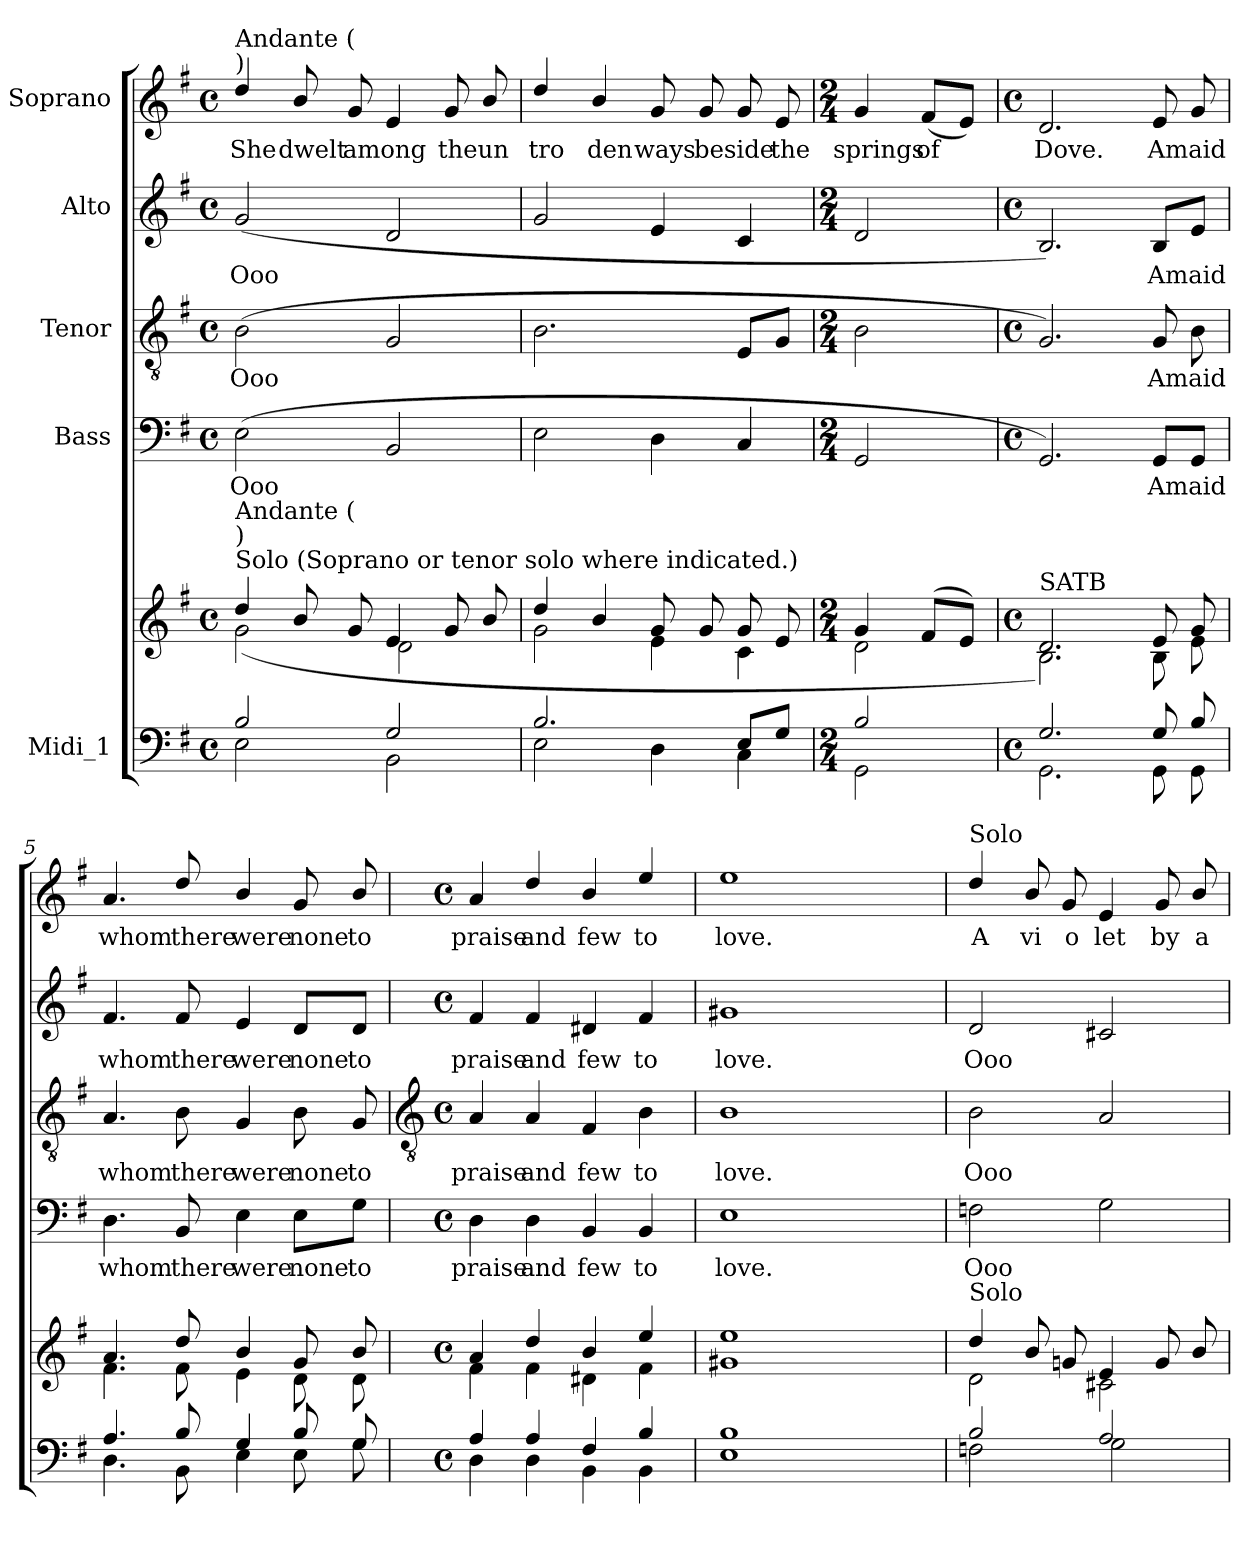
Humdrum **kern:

**kern	**kern	**kern	**text	**kern	**text	**kern	**text	**kern	**text
*part5	*part5	*part4	*part4	*part3	*part3	*part2	*part2	*part1	*part1
*staff6	*staff5	*staff4	*staff4	*staff3	*staff3	*staff2	*staff2	*staff1	*staff1
*I"Midi_1	*	*I"Bass	*	*I"Tenor	*	*I"Alto	*	*I"Soprano	*
*clefF4	*clefG2	*clefF4	*	*clefGv2	*	*clefG2	*	*clefG2	*
*k[f#]	*k[f#]	*k[f#]	*	*k[f#]	*	*k[f#]	*	*k[f#]	*
*G:	*G:	*G:	*	*G:	*	*G:	*	*G:	*
*M4/4	*M4/4	*M4/4	*	*M4/4	*	*M4/4	*	*M4/4	*
*met(c)	*met(c)	*met(c)	*	*met(c)	*	*met(c)	*	*met(c)	*
*MM72	*MM72	*MM72	*	*MM72	*	*MM72	*	*MM72	*
=1	=1	=1	=1	=1	=1	=1	=1	=1	=1
*^	*^	*	*	*	*	*	*	*	*
!	!	!	!	!	!	!	!	!	!	!LO:TX:a:t=)	!
!	!	!	!	!	!	!	!	!	!	!LO:TX:a:t=Andante (	!
!	!	!LO:TX:a:t=Solo (Soprano or tenor solo where indicated.)	!	!	!	!	!	!	!	!	!
!	!	!LO:TX:a:t=)	!	!	!	!	!	!	!	!	!
!	!	!LO:TX:a:t=Andante (	!	!	!	!	!	!	!	!	!
!	!	!	!	!	!LO:LY:b	!	!LO:LY:b	!	!LO:LY:b	!	!LO:LY:b
2B/	2E\	4dd/	(<2g\	(<2E\	Ooo	(<2B\	Ooo	(<2g/	Ooo	4dd/	She
!	!	!	!	!	!	!	!	!	!	!	!LO:LY:b
.	.	8b/	.	.	.	.	.	.	.	8b/	dwelt
!	!	!	!	!	!	!	!	!	!	!	!LO:LY:b
.	.	8g/	.	.	.	.	.	.	.	8g/	among
2G/	2BB\	4e/	2d\	2BB/	.	2G/	.	2d/	.	4e/	.
!	!	!	!	!	!	!	!	!	!	!	!LO:LY:b
.	.	8g/	.	.	.	.	.	.	.	8g/	the
!	!	!	!	!	!	!	!	!	!	!	!LO:LY:b
.	.	8b/	.	.	.	.	.	.	.	8b/	un
=2	=2	=2	=2	=2	=2	=2	=2	=2	=2	=2	=2
!	!	!	!	!	!	!	!	!	!	!	!LO:LY:b
2.B/	2E\	4dd/	2g\	2E\	.	2.B\	.	2g/	.	4dd/	tro
!	!	!	!	!	!	!	!	!	!	!	!LO:LY:b
.	.	4b/	.	.	.	.	.	.	.	4b/	den
!	!	!	!	!	!	!	!	!	!	!	!LO:LY:b
.	4D\	8g/	4e\	4D\	.	.	.	4e/	.	8g/	ways
!	!	!	!	!	!	!	!	!	!	!	!LO:LY:b
.	.	8g/	.	.	.	.	.	.	.	8g/	beside
8E/L	4C\	8g/	4c\	4C/	.	8E/L	.	4c/	.	8g/	.
!	!	!	!	!	!	!	!	!	!	!	!LO:LY:b
8G/J	.	8e/	.	.	.	8G/J	.	.	.	8e/	the
=3	=3	=3	=3	=3	=3	=3	=3	=3	=3	=3	=3
*M2/4	*	*M2/4	*	*M2/4	*	*M2/4	*	*M2/4	*	*M2/4	*
!	!	!	!	!	!	!	!	!	!	!	!LO:LY:b
2B/	2GG\	4g/	2d\	2GG/	.	2B\	.	2d/	.	4g/	springs
!	!	!	!	!	!	!	!	!	!	!	!LO:LY:b
.	.	(>8f#/L	.	.	.	.	.	.	.	(<8f#/L	of
.	.	8e/J)	.	.	.	.	.	.	.	8e/J)	.
=4	=4	=4	=4	=4	=4	=4	=4	=4	=4	=4	=4
*M4/4	*	*M4/4	*	*M4/4	*	*M4/4	*	*M4/4	*	*M4/4	*
*met(c)	*	*met(c)	*	*met(c)	*	*met(c)	*	*met(c)	*	*met(c)	*
!	!	!LO:TX:a:t=SATB	!	!	!	!	!	!	!	!	!
!	!	!	!	!	!	!	!	!	!	!	!LO:LY:b
2.G/	2.GG\	2.d/	2.B\)	2.GG/)	.	2.G/)	.	2.B/)	.	2.d/	Dove.
!	!	!	!	!	!LO:LY:b	!	!LO:LY:b	!	!LO:LY:b	!	!LO:LY:b
8G/	8GG\	8e/	8B\	8GG/L	Amaid	8G/	Amaid	8B/L	Amaid	8e/	Amaid
8B/	8GG\	8g/	8e\	8GG/J	.	8B\	.	8e/J	.	8g/	.
=5	=5	=5	=5	=5	=5	=5	=5	=5	=5	=5	=5
!	!	!	!	!	!LO:LY:b	!	!LO:LY:b	!	!LO:LY:b	!	!LO:LY:b
4.A/	4.D\	4.a/	4.f#\	4.D\	whom	4.A/	whom	4.f#/	whom	4.a/	whom
!	!	!	!	!	!LO:LY:b	!	!LO:LY:b	!	!LO:LY:b	!	!LO:LY:b
8B/	8BB\	8dd/	8f#\	8BB/	there	8B\	there	8f#/	there	8dd/	there
!	!	!	!	!	!LO:LY:b	!	!LO:LY:b	!	!LO:LY:b	!	!LO:LY:b
4G/	4E\	4b/	4e\	4E\	were	4G/	were	4e/	were	4b/	were
!	!	!	!	!	!LO:LY:b	!	!LO:LY:b	!	!LO:LY:b	!	!LO:LY:b
8B/	8E\	8g/	8d\	8E\L	none	8B\	none	8d/L	none	8g/	none
!	!	!	!	!	!LO:LY:b	!	!LO:LY:b	!	!LO:LY:b	!	!LO:LY:b
8G/	8G\	8b/	8d\	8G\J	to	8G/	to	8d/J	to	8b/	to
!!LO:LB:g=z
=6	=6	=6	=6	=6	=6	=6	=6	=6	=6	=6	=6
*	*	*	*	*	*	*clefGv2	*	*	*	*	*
*M4/4	*	*M4/4	*	*M4/4	*	*M4/4	*	*M4/4	*	*M4/4	*
*met(c)	*	*met(c)	*	*met(c)	*	*met(c)	*	*met(c)	*	*met(c)	*
!	!	!	!	!	!LO:LY:b	!	!LO:LY:b	!	!LO:LY:b	!	!LO:LY:b
4A/	4D\	4a/	4f#\	4D\	praise	4A/	praise	4f#/	praise	4a/	praise
!	!	!	!	!	!LO:LY:b	!	!LO:LY:b	!	!LO:LY:b	!	!LO:LY:b
4A/	4D\	4dd/	4f#\	4D\	and	4A/	and	4f#/	and	4dd/	and
!	!	!	!	!	!LO:LY:b	!	!LO:LY:b	!	!LO:LY:b	!	!LO:LY:b
4F#/	4BB\	4b/	4d#X\	4BB/	few	4F#/	few	4d#X/	few	4b/	few
!	!	!	!	!	!LO:LY:b	!	!LO:LY:b	!	!LO:LY:b	!	!LO:LY:b
4B/	4BB\	4ee/	4f#\	4BB/	to	4B\	to	4f#/	to	4ee/	to
=7	=7	=7	=7	=7	=7	=7	=7	=7	=7	=7	=7
!	!	!	!	!	!LO:LY:b	!	!LO:LY:b	!	!LO:LY:b	!	!LO:LY:b
1E/ 1B/	4ryy	1g#X/ 1ee/	4ryy	1E	love.	1B	love.	1g#X	love.	1ee	love.
.	4ryy	.	4ryy	.	.	.	.	.	.	.	.
.	4ryy	.	4ryy	.	.	.	.	.	.	.	.
.	4ryy	.	4ryy	.	.	.	.	.	.	.	.
=8	=8	=8	=8	=8	=8	=8	=8	=8	=8	=8	=8
!	!	!	!	!	!	!	!	!	!	!LO:TX:a:t=Solo	!
!	!	!LO:TX:a:t=Solo	!	!	!	!	!	!	!	!	!
!	!	!	!	!	!LO:LY:b	!	!LO:LY:b	!	!LO:LY:b	!	!LO:LY:b
2B/	2Fn\	4dd/	2d\	2Fn\	Ooo	2B\	Ooo	2d/	Ooo	4dd/	A
!	!	!	!	!	!	!	!	!	!	!	!LO:LY:b
.	.	8b/	.	.	.	.	.	.	.	8b/	vi
!	!	!	!	!	!	!	!	!	!	!	!LO:LY:b
.	.	8gn/	.	.	.	.	.	.	.	8g/	o
!	!	!	!	!	!	!	!	!	!	!	!LO:LY:b
2A/	2G\	4e/	2c#X\	2G\	.	2A/	.	2c#X/	.	4e/	let
!	!	!	!	!	!	!	!	!	!	!	!LO:LY:b
.	.	8g/	.	.	.	.	.	.	.	8g/	by
!	!	!	!	!	!	!	!	!	!	!	!LO:LY:b
.	.	8b/	.	.	.	.	.	.	.	8b/	a
*v	*v	*	*	*	*	*	*	*	*	*	*
*	*v	*v	*	*	*	*	*	*	*	*
=	=	=	=	=	=	=	=	=	=
*-	*-	*-	*-	*-	*-	*-	*-	*-	*-
